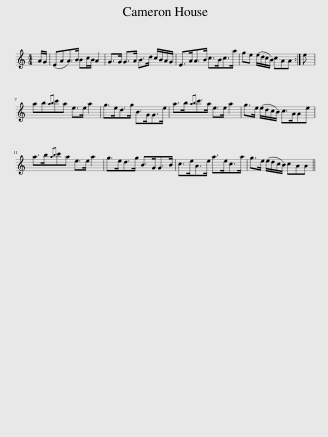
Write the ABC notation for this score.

X:1
L:1/8
M:4/4
I:linebreak $
K:C
V:1 treble
V:1
 A/G/ | (EAA>)B Bc/B/ A2 | G>G G>A B>d c/B/A/G/ | E>AA>B c>Bc>a | ge (e/d/c/B/) cAA :| %5
 e |$ ab{ab}c'a e>e a2 | g>ed>g B>GG>e | a>b{ab}c'>a e>e a2 | g>e (e/d/c/B/) c>AAe |$ %10
 a>b{ab}c'a e>e a2 | g>ed>g B>GG>B | c>eA>e a>ec>a | g>e (e/d/c/B/) cAA || %14
